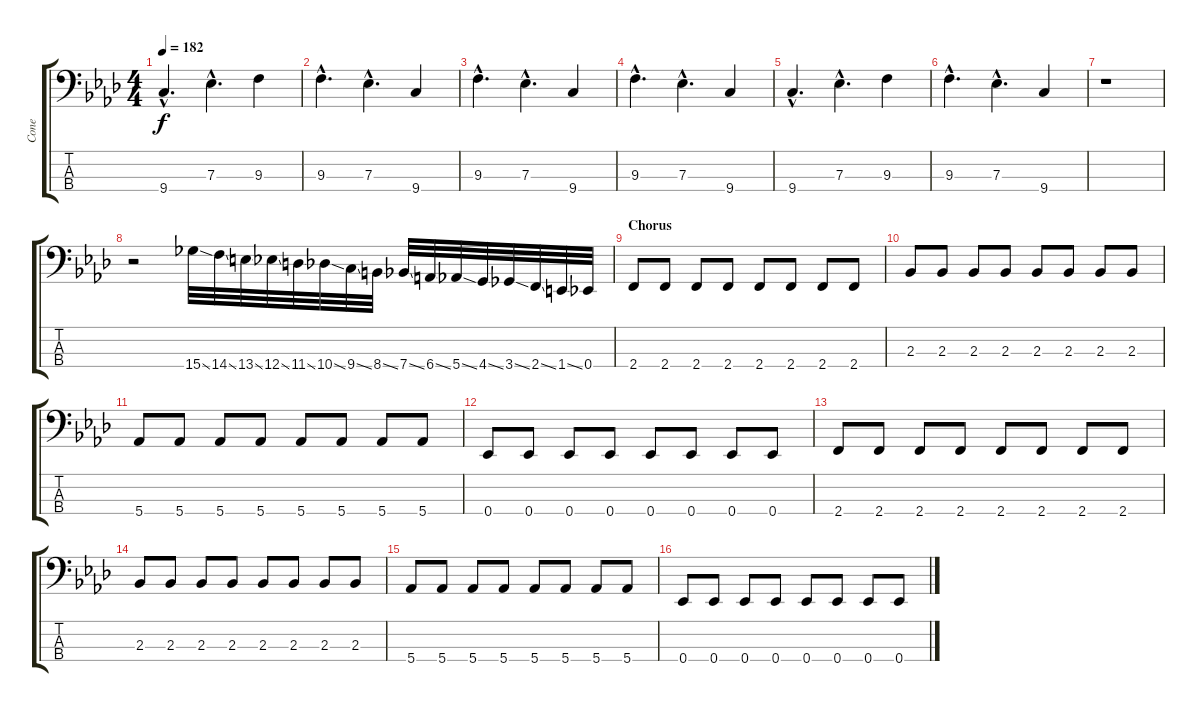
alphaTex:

\track ("Cone" "Cone") {instrument electricbasspick}
\staff {score tabs}
\tuning (Gb2 Db2 Ab1 Eb1) {hide}
\ts (4 4)
\tempo 182
\clef f4
\ks ab
9.4{hac}.4{d dy f} 7.3{hac}.4{d} 9.3.4 |
9.3{hac}.4{d} 7.3{hac}.4{d} 9.4.4 |
9.3{hac}.4{d} 7.3{hac}.4{d} 9.4.4 |
9.3{hac}.4{d} 7.3{hac}.4{d} 9.4.4 |
9.4{hac}.4{d} 7.3{hac}.4{d} 9.3.4 |
9.3{hac}.4{d} 7.3{hac}.4{d} 9.4.4 |
r.1 |
r.2 15.4{ss}.32 14.4{ss}.32 13.4{ss}.32 12.4{ss}.32 11.4{ss}.32 10.4{ss}.32 9.4{ss}.32 8.4{ss}.32 7.4{ss}.32 6.4{ss}.32 5.4{ss}.32 4.4{ss}.32 3.4{ss}.32 2.4{ss}.32 1.4{ss}.32 0.4.32 |
\section ("" "Chorus")
2.4.8 2.4.8 2.4.8 2.4.8 2.4.8 2.4.8 2.4.8 2.4.8 |
2.3.8 2.3.8 2.3.8 2.3.8 2.3.8 2.3.8 2.3.8 2.3.8 |
5.4.8 5.4.8 5.4.8 5.4.8 5.4.8 5.4.8 5.4.8 5.4.8 |
0.4.8 0.4.8 0.4.8 0.4.8 0.4.8 0.4.8 0.4.8 0.4.8 |
2.4.8 2.4.8 2.4.8 2.4.8 2.4.8 2.4.8 2.4.8 2.4.8 |
2.3.8 2.3.8 2.3.8 2.3.8 2.3.8 2.3.8 2.3.8 2.3.8 |
5.4.8 5.4.8 5.4.8 5.4.8 5.4.8 5.4.8 5.4.8 5.4.8 |
0.4.8 0.4.8 0.4.8 0.4.8 0.4.8 0.4.8 0.4.8 0.4.8
